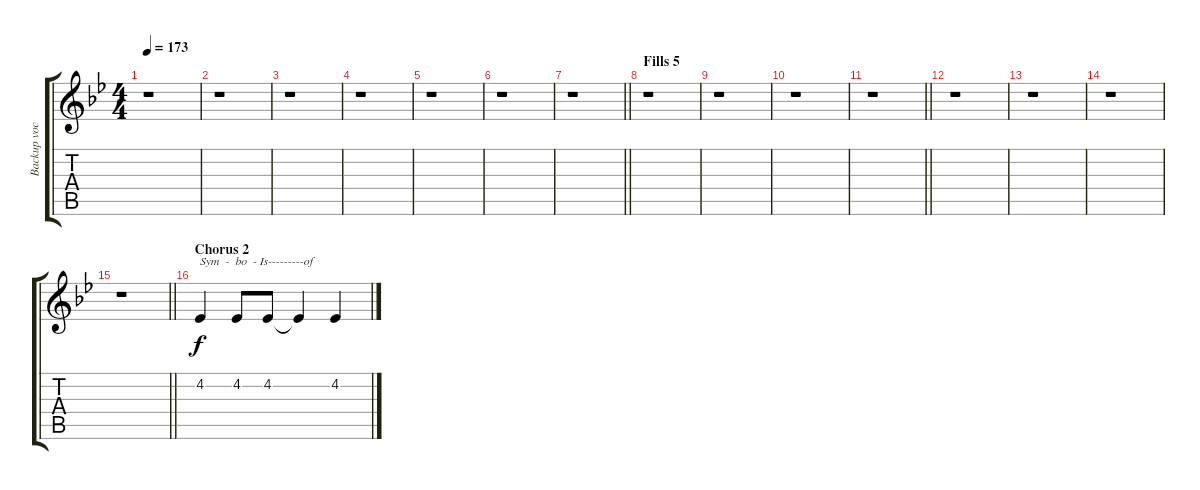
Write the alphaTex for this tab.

\track ("Backup vocals" "Backup voc") {instrument sopranosax}
\staff {score tabs}
\tuning (E4 B3 G3 D3 A2 E2) {hide}
\ts (4 4)
\tempo 173
\clef g2
\ks bb
r.1{dy f} |
r.1 |
r.1 |
r.1 |
r.1 |
r.1 |
\barLineRight lightlight
r.1 |
\section ("" "Fills 5")
r.1 |
r.1 |
r.1 |
\barLineRight lightlight
r.1 |
r.1 |
r.1 |
r.1 |
\barLineRight lightlight
r.1 |
\section ("" "Chorus 2")
4.2.4{txt "Sym  -  bo  - Is---------of"} 4.2.8 4.2.8 4.2{t}.4 4.2.4
